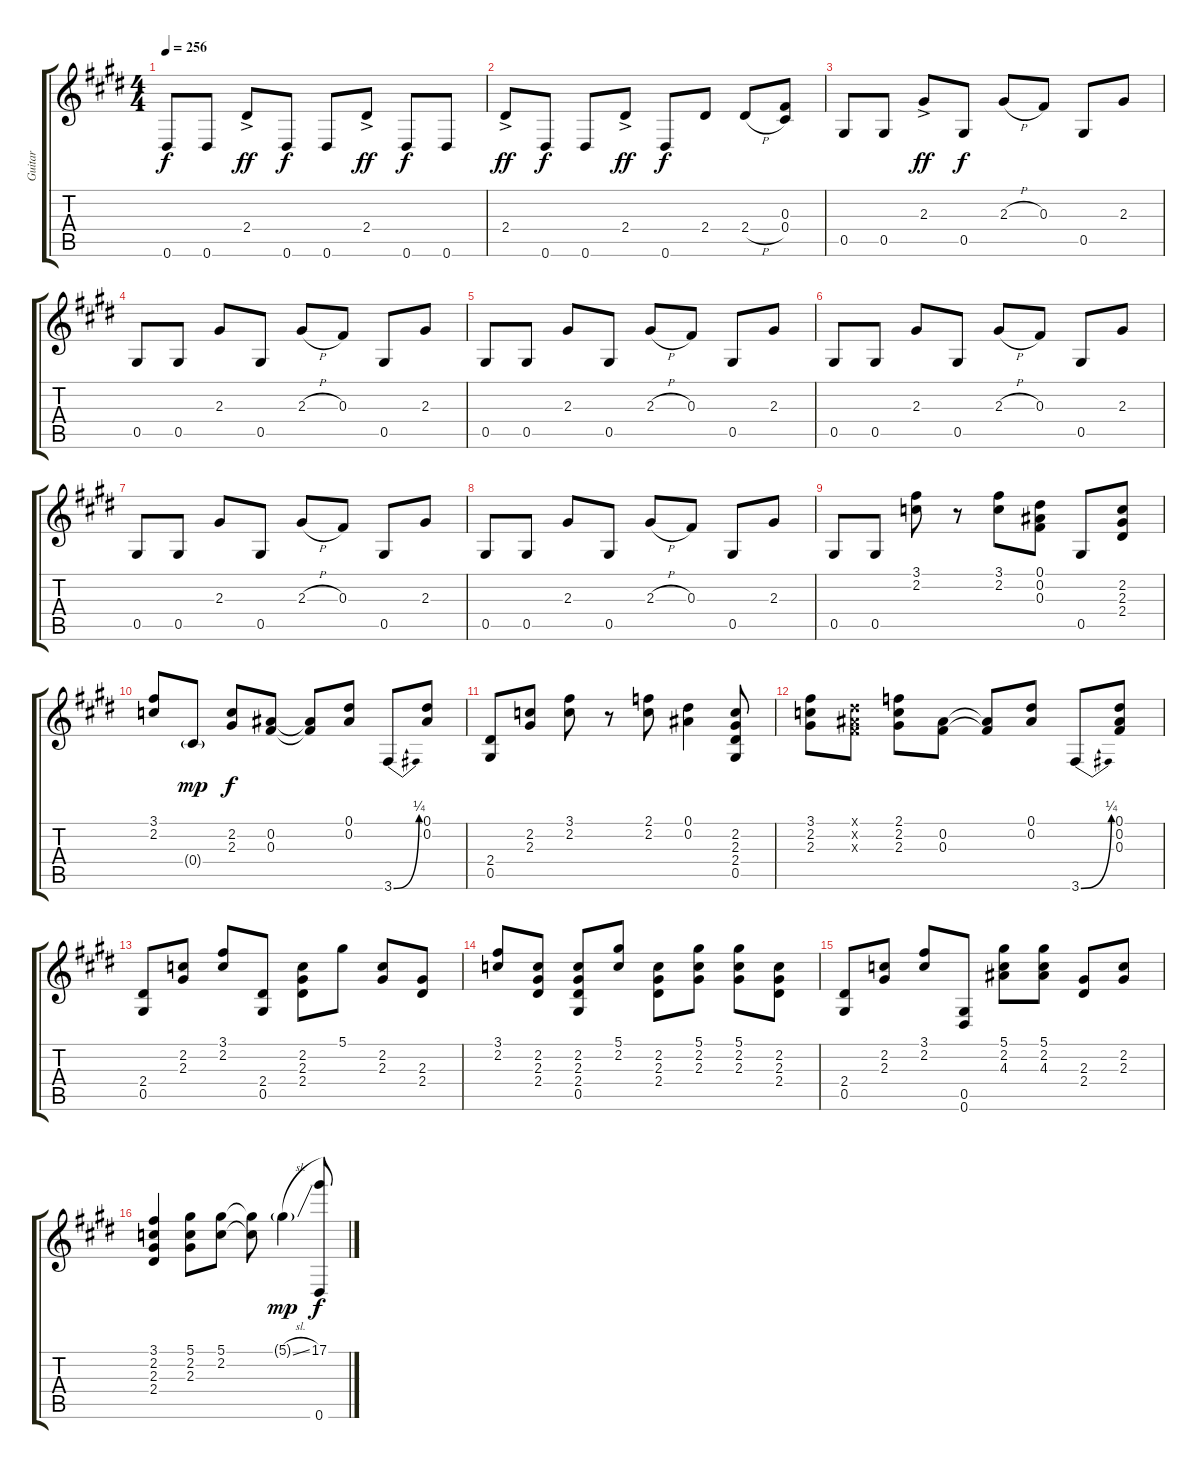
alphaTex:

\track ("Guitar" "Guitar") {instrument electricguitarjazz}
\staff {score tabs}
\tuning (Eb4 Bb3 Gb3 Db3 Ab2 Eb2) {hide}
\ts (4 4)
\tempo 256
\clef g2
\ks e
0.6.8{dy f} 0.6.8 2.4{ac}.8{dy ff} 0.6.8{dy f} 0.6.8 2.4{ac}.8{dy ff} 0.6.8{dy f} 0.6.8 |
2.4{ac}.8{dy ff} 0.6.8{dy f} 0.6.8 2.4{ac}.8{dy ff} 0.6.8{dy f} 2.4.8 2.4{h}.8 (0.3 0.4).8 |
0.5.8 0.5.8 2.3{ac}.8{dy ff} 0.5.8{dy f} 2.3{h}.8 0.3.8 0.5.8 2.3.8 |
0.5.8 0.5.8 2.3.8 0.5.8 2.3{h}.8 0.3.8 0.5.8 2.3.8 |
0.5.8 0.5.8 2.3.8 0.5.8 2.3{h}.8 0.3.8 0.5.8 2.3.8 |
0.5.8 0.5.8 2.3.8 0.5.8 2.3{h}.8 0.3.8 0.5.8 2.3.8 |
0.5.8 0.5.8 2.3.8 0.5.8 2.3{h}.8 0.3.8 0.5.8 2.3.8 |
0.5.8 0.5.8 2.3.8 0.5.8 2.3{h}.8 0.3.8 0.5.8 2.3.8 |
0.5.8 0.5.8 (3.1 2.2).8 r.8 (3.1 2.2).8 (0.1 0.2 0.3).8 0.5.8 (2.2 2.3 2.4).8 |
(3.1 2.2).8 0.4{g}.8{dy mp} (2.2 2.3).8{dy f} (0.2 0.3).8 (0.2{t} 0.3{t}).8 (0.1 0.2).8 3.6{be (bend 0 0 60 1)}.8 (0.1 0.2).8 |
(2.4 0.5).8 (2.2 2.3).8 (3.1 2.2).8 r.8 (2.1 2.2).8 (0.1 0.2).4 (2.2 2.3 2.4 0.5).8 |
(3.1 2.2 2.3).8 (0.1{x} 0.2{x} 0.3{x}).8 (2.1 2.2 2.3).8 (0.2 0.3).8 (0.2{t} 0.3{t}).8 (0.1 0.2).8 3.6{be (bend 0 0 60 1)}.8 (0.1 0.2 0.3).8 |
(2.4 0.5).8 (2.2 2.3).8 (3.1 2.2).8 (2.4 0.5).8 (2.2 2.3 2.4).8 5.1.8 (2.2 2.3).8 (2.3 2.4).8 |
(3.1 2.2).8 (2.2 2.3 2.4).8 (2.2 2.3 2.4 0.5).8 (5.1 2.2).8 (2.2 2.3 2.4).8 (5.1 2.2 2.3).8 (5.1 2.2 2.3).8 (2.2 2.3 2.4).8 |
(2.4 0.5).8 (2.2 2.3).8 (3.1 2.2).8 (0.5 0.6).8 (5.1 2.2 4.3).8 (5.1 2.2 4.3).8 (2.3 2.4).8 (2.2 2.3).8 |
(3.1 2.2 2.3 2.4).4 (5.1 2.2 2.3).8 (5.1 2.2).8 (5.1{t} 2.2{t}).8 5.1{sl g}.4{dy mp} (17.1 0.6).8{dy f}
